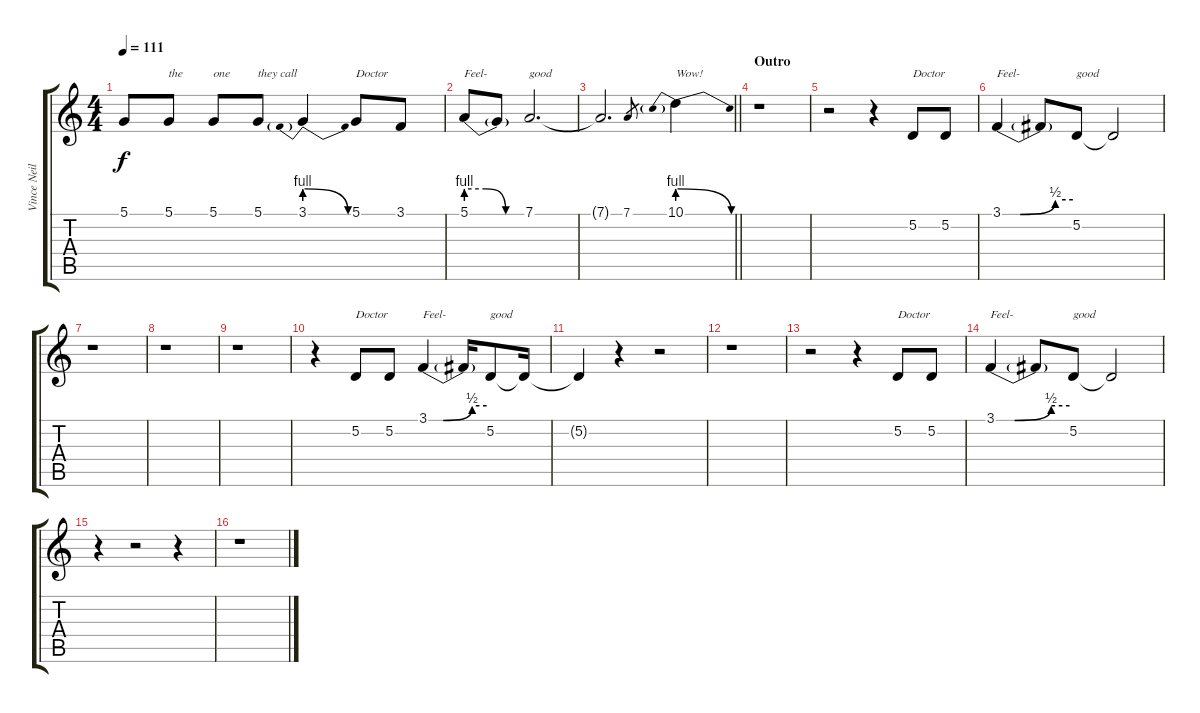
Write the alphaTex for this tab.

\track ("Vince Neil" "Vince Neil") {instrument lead2sawtooth}
\staff {score tabs}
\tuning (D4 A3 F3 C3 G2 D2) {hide}
\ts (4 4)
\tempo 111
\clef g2
\ks c
5.1{t}.8{dy f} 5.1.8{txt "the"} 5.1.8{txt "one"} 5.1.8{txt "they call"} 3.1{be (prebendrelease 0 4 60 0)}.4 5.1.8{txt "Doctor"} 3.1.8 |
5.1{be (custom 0 4 20 4 40 0 60 0)}.8{txt "Feel-"} 5.1{t}.8 7.1.2{d txt "good"} |
\barLineRight lightlight
7.1{t}.2{d} 7.1.8{gr} 10.1{be (prebendrelease 0 4 60 0)}.4{txt "Wow!"} |
\section ("" "Outro")
r.1 |
r.2 r.4 5.2.8{txt "Doctor"} 5.2.8 |
3.1{be (custom 0 0 15 0 45 2 60 2)}.4{txt "Feel-"} 3.1{t}.8 5.2.8{txt "good"} 5.2{t}.2 |
r.1 |
r.1 |
r.1 |
r.4 5.2.8{txt "Doctor"} 5.2.8 3.1{be (custom 0 0 15 0 45 2 60 2)}.4{txt "Feel-"} 3.1{t}.16 5.2.8{txt "good"} 5.2{t}.16 |
5.2{t}.4 r.4 r.2 |
r.1 |
r.2 r.4 5.2.8{txt "Doctor"} 5.2.8 |
3.1{be (custom 0 0 15 0 45 2 60 2)}.4{txt "Feel-"} 3.1{t}.8 5.2.8{txt "good"} 5.2{t}.2 |
r.4 r.2 r.4 |
r.1
